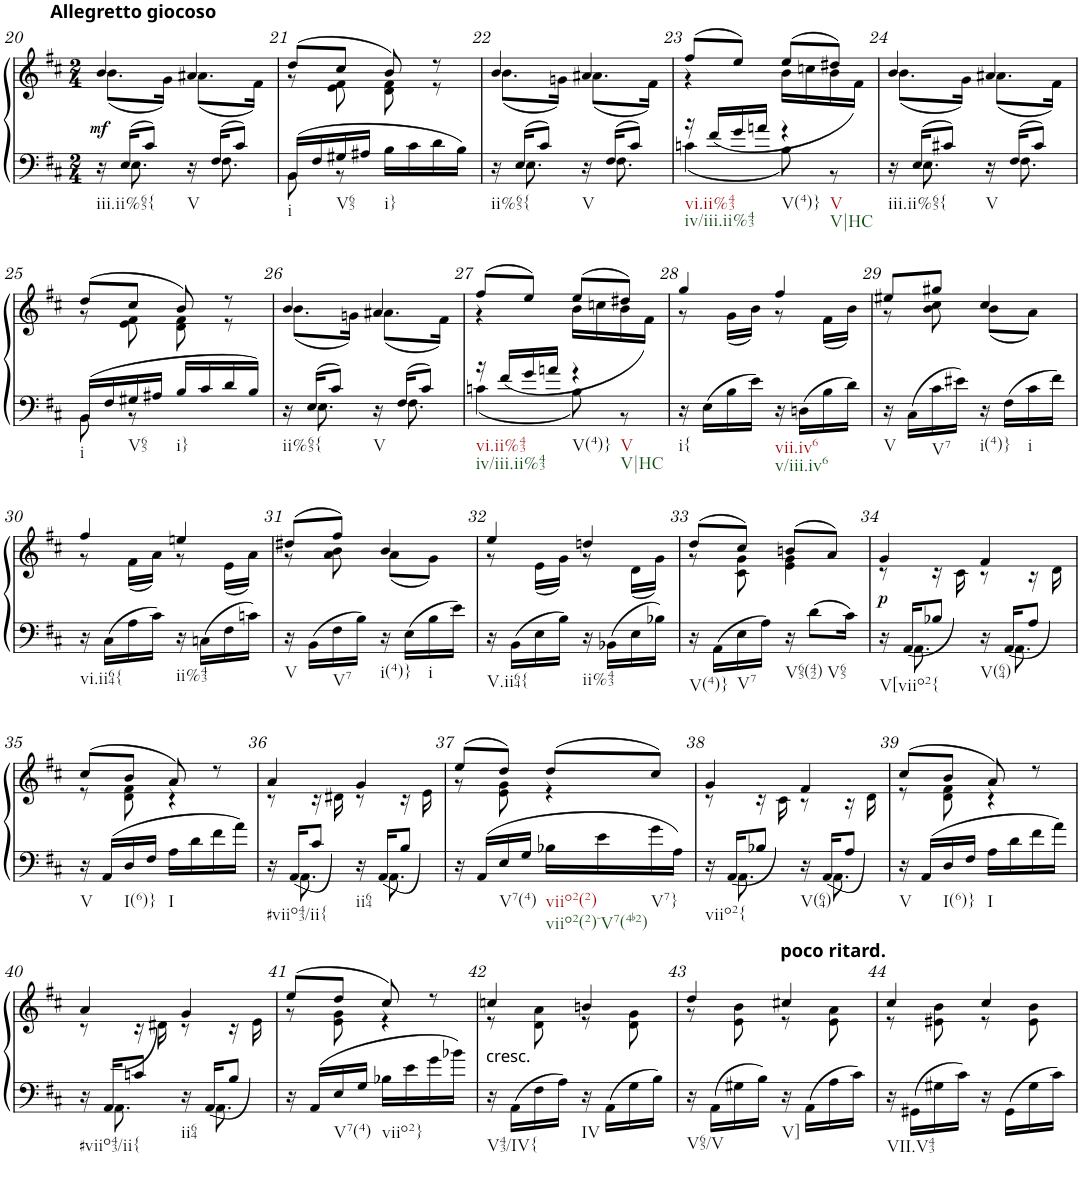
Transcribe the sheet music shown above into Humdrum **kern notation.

**kern	**kern	**dynam
*part1	*part1	*part1
*staff2	*staff1	*staff1/2
*I"Klavier	*	*
*I'Klav.	*	*
!!LO:PB:g=z
*clefF4	*clefG2	*
*k[f#c#]	*k[f#c#]	*
*D:	*D:	*
*M2/4	*M2/4	*
=20	=20	=20
*^	*^	*
!	!	!LO:TX:a:B:t=Allegretto giocoso	!	!
!LO:TX:b:t=iii.ii%65{	!	!	!	!
!	!	!	!	!LO:DY:b
16r	16ryy	4b/	(8.b\L	mf
16E/KL	8.E\	.	.	.
8c#/J	.	.	.	.
.	.	.	16g\Jk)	.
!LO:TX:b:t=V	!	!	!	!
16r	16ryy	4a#X/	(8.a#\L	.
16F#/KL	8.F#\	.	.	.
8c#/J	.	.	.	.
.	.	.	16f#\Jk)	.
=21	=21	=21	=21	=21
!LO:TX:b:t=i	!	!	!	!
16BB/LL	8BB\	(8dd/L	8r	.
16F#/	.	.	.	.
!LO:TX:b:t=V65	!	!	!	!
16G#X/	8r	8cc#/J	8e\ 8f#\	.
16A#X/JJ	.	.	.	.
!LO:TX:b:t=i}	!	!	!	!
16B\LL	4ryy	8b/)	8d\ 8f#\	.
16c#\	.	.	.	.
16d\	.	8r	8r	.
16B\JJ	.	.	.	.
=22	=22	=22	=22	=22
!LO:TX:b:t=ii%65{	!	!	!	!
16r	16ryy	4b/	(8.b\L	.
16E/KL	8.E\	.	.	.
8c#/J	.	.	.	.
.	.	.	16gn\Jk)	.
!LO:TX:b:t=V	!	!	!	!
16r	16ryy	4a#X/	(8.a#\L	.
16F#/KL	8.F#\	.	.	.
8c#/J	.	.	.	.
.	.	.	16f#\Jk)	.
=23	=23	=23	=23	=23
!LO:TX:b:t=vi.ii%43	!	!	!	!
!LO:TX:b:t=iv/iii.ii%43	!	!	!	!
16r	4cn\	(8ff#/L	4r	.
16f#/LL	.	.	.	.
16g/	.	8ee/J)	.	.
16an/JJ	.	.	.	.
!LO:TX:b:t=V(4)}	!	!	!	!
!LO:TX:b:t=V	!	!	!	!
!LO:TX:b:t=V|HC	!	!	!	!
4r	8B\	(8ee/L	16b\LL	.
.	.	.	16ccn\	.
.	8r	8dd#X/J)	16b\	.
.	.	.	(16f#\JJ	.
=24	=24	=24	=24	=24
!LO:TX:b:t=iii.ii%65{	!	!	!	!
16r	16ryy	4b/	(8.b\L	.
16E/KL	8.E\	.	.	.
8c#X/J	.	.	.	.
.	.	.	16g\Jk)	.
!LO:TX:b:t=V	!	!	!	!
16r	16ryy	4a#X/	(8.a#\L	.
16F#/KL	8.F#\	.	.	.
8c#/J	.	.	.	.
.	.	.	16f#\Jk)	.
!!LO:LB:g=z	!!
=25	=25	=25	=25	=25
!LO:TX:b:t=i	!	!	!	!
16BB/LL	8BB\	(8dd/L	8r	.
16F#/	.	.	.	.
!LO:TX:b:t=V65	!	!	!	!
16G#X/	8r	8cc#/J	8e\ 8f#\	.
16A#X/JJ	.	.	.	.
!LO:TX:b:t=i}	!	!	!	!
16B/LL	4ryy	8b/)	8d\ 8f#\	.
16c#/	.	.	.	.
16d/	.	8r	8r	.
16B/JJ	.	.	.	.
=26	=26	=26	=26	=26
!LO:TX:b:t=ii%65{	!	!	!	!
16r	16ryy	4b/	(8.b\L	.
16E/KL	8.E\	.	.	.
8c#/J	.	.	.	.
.	.	.	16gn\Jk)	.
!LO:TX:b:t=V	!	!	!	!
16r	16ryy	4a#X/	(8.a#\L	.
16F#/KL	8.F#\	.	.	.
8c#/J	.	.	.	.
.	.	.	16f#\Jk)	.
=27	=27	=27	=27	=27
!LO:TX:b:t=vi.ii%43	!	!	!	!
!LO:TX:b:t=iv/iii.ii%43	!	!	!	!
16r	4cn\	(8ff#/L	4r	.
16f#/LL	.	.	.	.
16g/	.	8ee/J)	.	.
16an/JJ	.	.	.	.
!LO:TX:b:t=V(4)}	!	!	!	!
!LO:TX:b:t=V	!	!	!	!
!LO:TX:b:t=V|HC	!	!	!	!
4r	8B\	(8ee/L	16b\LL	.
.	.	.	16ccn\	.
.	8r	8dd#X/J)	16b\	.
.	.	.	(16f#\JJ	.
*v	*v	*	*	*
=28	=28	=28	=28
!LO:TX:b:t=i{	!	!	!
16r	4gg/	8r	.
16E\LL	.	.	.
16B\	.	(16g\LL	.
16e\JJ	.	16b\JJ)	.
!LO:TX:b:t=vii.iv6	!	!	!
!LO:TX:b:t=v/iii.iv6	!	!	!
16r	4ff#/	8r	.
16Dn\LL	.	.	.
16B\	.	(16f#\LL	.
16d\JJ	.	16b\JJ)	.
=29	=29	=29	=29
!LO:TX:b:t=V	!	!	!
16r	8ee#X/L	8r	.
16C#\LL	.	.	.
!LO:TX:b:t=V7	!	!	!
16c#\	8gg#X/J	8b\ 8cc#\	.
16e#X\JJ	.	.	.
!LO:TX:b:t=i(4)}	!	!	!
16r	4cc#/	(8b\L	.
16F#\LL	.	.	.
!LO:TX:b:t=i	!	!	!
16c#\	.	8a\J)	.
16f#\JJ	.	.	.
!!LO:LB:g=z	!!
=30	=30	=30	=30
!LO:TX:b:t=vi.ii64{	!	!	!
16r	4ff#/	8r	.
16C#\LL	.	.	.
16A\	.	(16f#\LL	.
16c#\JJ	.	16a\JJ)	.
!LO:TX:b:t=ii%43	!	!	!
16r	4een/	8r	.
16Cn\LL	.	.	.
16F#\	.	(16e\LL	.
16cn\JJ	.	16a\JJ)	.
=31	=31	=31	=31
!LO:TX:b:t=V	!	!	!
16r	(8dd#X/L	8r	.
16BB\LL	.	.	.
!LO:TX:b:t=V7	!	!	!
16F#\	8ff#/J)	8a\ 8b\	.
16B\JJ	.	.	.
!LO:TX:b:t=i(4)}	!	!	!
16r	4b/	(8a\L	.
16E\LL	.	.	.
!LO:TX:b:t=i	!	!	!
16B\	.	8g\J)	.
16e\JJ	.	.	.
=32	=32	=32	=32
!LO:TX:b:t=V.ii64{	!	!	!
16r	4ee/	8r	.
16BB\LL	.	.	.
16E\	.	(16e\LL	.
16B\JJ	.	16g\JJ)	.
!LO:TX:b:t=ii%43	!	!	!
16r	4ddn/	8r	.
16BB-X\LL	.	.	.
16E\	.	(16d\LL	.
16B-X\JJ	.	16g\JJ)	.
=33	=33	=33	=33
!LO:TX:b:t=V(4)}	!	!	!
16r	(8dd/L	8r	.
16AA\LL	.	.	.
!LO:TX:b:t=V7	!	!	!
16E\	8cc#/J)	8c#\ 8g\	.
16A\JJ	.	.	.
!LO:TX:b:t=V65(42)	!	!	!
16r	(8bn/L	4e\ 4g\	.
!LO:TX:b:t=V65	!	!	!
8d\L	.	.	.
.	8a/J)	.	.
16c#\Jk	.	.	.
=34	=34	=34	=34
*^	*	*	*
!LO:TX:b:t=V[viio2{	!	!	!	!
!	!	!	!	!LO:DY:b
16r	16ryy	4g/	8r	p
(16AA/KL	8.AA\	.	.	.
8B-X/J	.	.	16r	.
.	.	.	(16c#\	.
!LO:TX:b:t=V(64)	!	!	!	!
16r	16ryy	4f#/	8r	.
(16AA/KL	8.AA\	.	.	.
8A/J	.	.	16r	.
.	.	.	(16d\	.
*v	*v	*	*	*
!!LO:LB:g=z	!!
=35	=35	=35	=35
!LO:TX:b:t=V	!	!	!
16r	8cc#/L	8r	.
16AA/LL	.	.	.
!LO:TX:b:t=I(6)}	!	!	!
16D/	8b/J	8d\ 8f#\	.
16F#/JJ	.	.	.
!LO:TX:b:t=I	!	!	!
16A\LL	8a/)	4r	.
16d\	.	.	.
16f#\	8r	.	.
16a\JJ	.	.	.
=36	=36	=36	=36
*^	*	*	*
!LO:TX:b:t=#viio43/ii{	!	!	!	!
16r	16ryy	4a/	8r	.
(16AA/KL	8.AA\	.	.	.
8c#/J	.	.	16r	.
.	.	.	(16d#X\	.
!LO:TX:b:t=ii64	!	!	!	!
16r	16ryy	4g/	8r	.
(16AA/KL	8.AA\	.	.	.
8B/J	.	.	16r	.
.	.	.	16e\)	.
*v	*v	*	*	*
=37	=37	=37	=37
16r	8ee/L	8r	.
16AA/LL	.	.	.
!LO:TX:b:t=V7(4)	!	!	!
16E/	8dd/J)	8e\ 8g\	.
16G/JJ	.	.	.
!LO:TX:b:t=viio2(2)	!	!	!
!LO:TX:b:t=viio2(2)-V7(4b2)	!	!	!
16B-X\LL	(8dd/L	4r	.
16e\	.	.	.
!LO:TX:b:t=V7}	!	!	!
16g\	8cc#/J)	.	.
16A\JJ	.	.	.
=38	=38	=38	=38
*^	*	*	*
!LO:TX:b:t=viio2{	!	!	!	!
16r	16ryy	4g/	8r	.
(16AA/KL	8.AA\	.	.	.
8B-X/J	.	.	16r	.
.	.	.	(16c#\	.
!LO:TX:b:t=V(64)	!	!	!	!
16r	16ryy	4f#/	8r	.
(16AA/KL	8.AA\	.	.	.
8A/J	.	.	16r	.
.	.	.	16d\)	.
*v	*v	*	*	*
=39	=39	=39	=39
!LO:TX:b:t=V	!	!	!
16r	8cc#/L	8r	.
16AA/LL	.	.	.
!LO:TX:b:t=I(6)}	!	!	!
16D/	8b/J	8d\ 8f#\	.
16F#/JJ	.	.	.
!LO:TX:b:t=I	!	!	!
16A\LL	8a/)	4r	.
16d\	.	.	.
16f#\	8r	.	.
16a\JJ	.	.	.
!!LO:LB:g=z	!!
=40	=40	=40	=40
*^	*	*	*
!LO:TX:b:t=#viio43/ii{	!	!	!	!
16r	16ryy	4a/	8r	.
(16AA/KL	8.AA\	.	.	.
8cn/J	.	.	16r	.
.	.	.	(16d#X\	.
!LO:TX:b:t=ii64	!	!	!	!
16r	16ryy	4g/	8r	.
16AA/KL	8.AA\	.	.	.
8B/J	.	.	16r	.
.	.	.	16e\)	.
*v	*v	*	*	*
=41	=41	=41	=41
16r	8ee/L	8r	.
16AA/LL	.	.	.
!LO:TX:b:t=V7(4)	!	!	!
16E/	8dd/J	8e\ 8g\	.
16G/JJ	.	.	.
!LO:TX:b:t=viio2}	!	!	!
16B-X\LL	8cc#/)	4r	.
16e\	.	.	.
16g\	8r	.	.
16b-X\JJ	.	.	.
=42	=42	=42	=42
!LO:TX:a:t=cresc.	!	!	!
!LO:TX:b:t=V43/IV{	!	!	!
16r	4ccn/	8r	.
16AA\LL	.	.	.
16F#\	.	8d\ 8a\	.
16A\JJ	.	.	.
!LO:TX:b:t=IV	!	!	!
16r	4bn/	8r	.
16AA\LL	.	.	.
16G\	.	8d\ 8g\	.
16B\JJ	.	.	.
=43	=43	=43	=43
!LO:TX:b:t=V65/V	!	!	!
16r	4dd/	8r	.
16AA\LL	.	.	.
16G#X\	.	8e\ 8b\	.
16B\JJ	.	.	.
!	!LO:TX:a:B:t=poco ritard.	!	!
!LO:TX:b:t=V]	!	!	!
16r	4cc#X/	8r	.
16AA\LL	.	.	.
16A\	.	8e\ 8a\	.
16c#\JJ	.	.	.
=44	=44	=44	=44
!LO:TX:b:t=VII.V43	!	!	!
16r	4cc#/	8r	.
16GG#X\LL	.	.	.
16G#X\	.	8e#X\ 8b\	.
16c#\JJ	.	.	.
16r	4cc#/	8r	.
16GG#\LL	.	.	.
16G#\	.	8e#\ 8b\	.
16c#\JJ	.	.	.
*	*v	*v	*
=	=	=
*-	*-	*-
